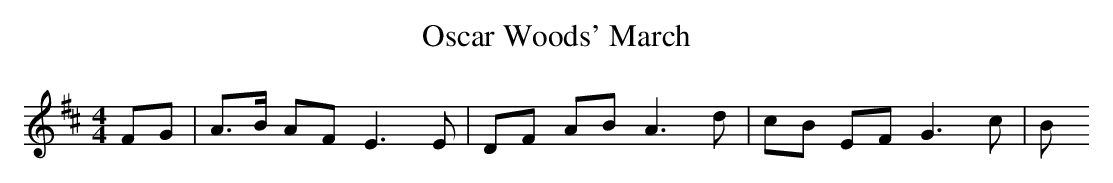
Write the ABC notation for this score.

X:1
T:Oscar Woods' March
M:4/4
L:1/8
K:D
FG|A>B AF E3E|DF AB A3d|cB EF G3c|B....
